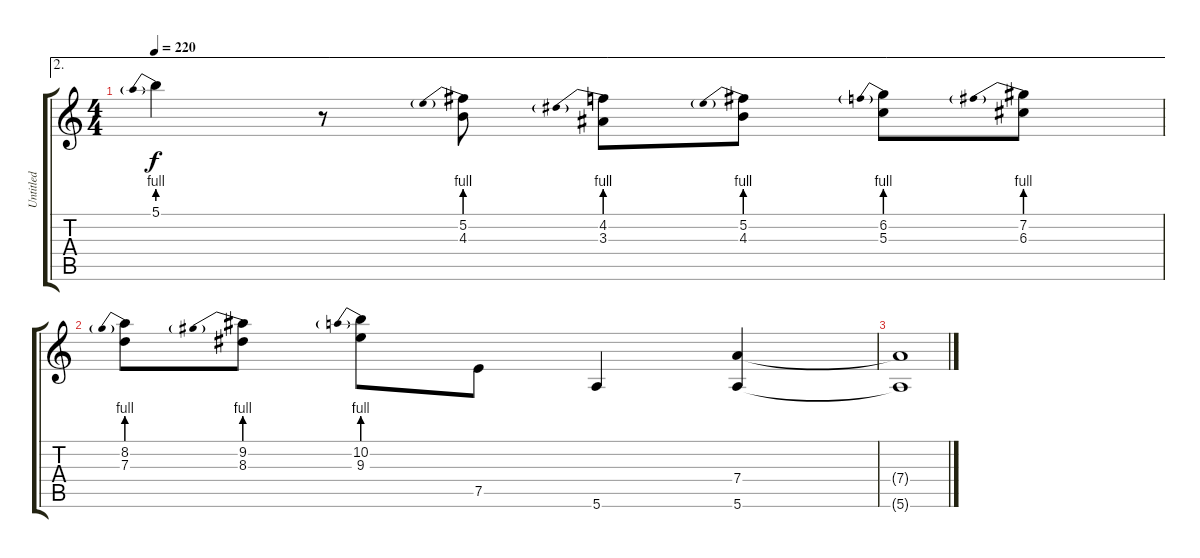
\track ("Untitled" "Untitled") {instrument acousticguitarsteel}
\staff {score tabs}
\tuning (E4 B3 G3 D3 A2 E2) {hide}
\ae 2
\ts (4 4)
\tempo 220
\clef g2
\ks c
5.1{be (prebend 0 4 60 4)}.4{dy f} r.8 (5.2{be (prebend 0 4 60 4)} 4.3).8 (4.2{be (prebend 0 4 60 4)} 3.3).8 (5.2{be (prebend 0 4 60 4)} 4.3).8 (6.2{be (prebend 0 4 60 4)} 5.3).8 (7.2{be (prebend 0 4 60 4)} 6.3).8 |
(8.2{be (prebend 0 4 60 4)} 7.3).8 (9.2{be (prebend 0 4 60 4)} 8.3).8 (10.2{be (prebend 0 4 60 4)} 9.3).8 7.5.8 5.6.4 (7.4 5.6).4 |
(7.4{t} 5.6{t}).1
